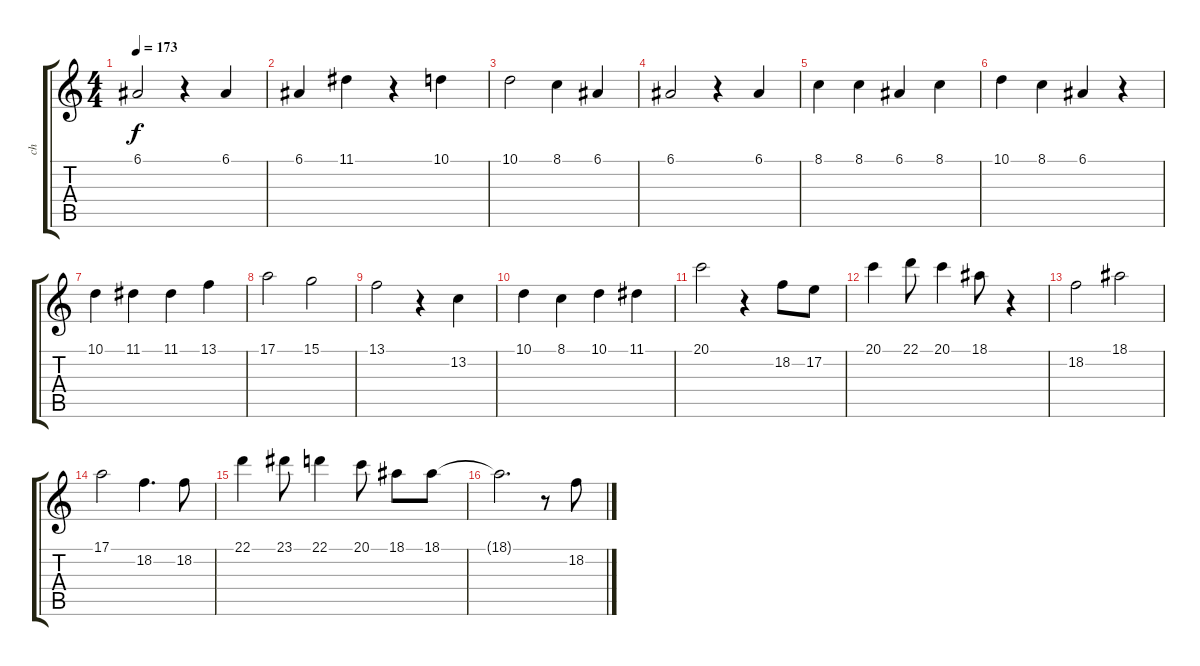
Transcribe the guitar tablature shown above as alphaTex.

\track ("ch" "ch") {instrument violin}
\staff {score tabs}
\tuning (E4 B3 G3 D3 A2 E2) {hide}
\ts (4 4)
\tempo 173
\clef g2
\ks c
6.1.2{dy f} r.4 6.1.4 |
6.1.4 11.1.4 r.4 10.1.4 |
10.1.2 8.1.4 6.1.4 |
6.1.2 r.4 6.1.4 |
8.1.4 8.1.4 6.1.4 8.1.4 |
10.1.4 8.1.4 6.1.4 r.4 |
10.1.4 11.1.4 11.1.4 13.1.4 |
17.1.2 15.1.2 |
13.1.2 r.4 13.2.4 |
10.1.4 8.1.4 10.1.4 11.1.4 |
20.1.2 r.4 18.2.8 17.2.8 |
20.1.4 22.1.8 20.1.4 18.1.8 r.4 |
18.2.2 18.1.2 |
17.1.2 18.2.4{d} 18.2.8 |
22.1.4 23.1.8 22.1.4 20.1.8 18.1.8 18.1.8 |
18.1{t}.2{d} r.8 18.2.8
